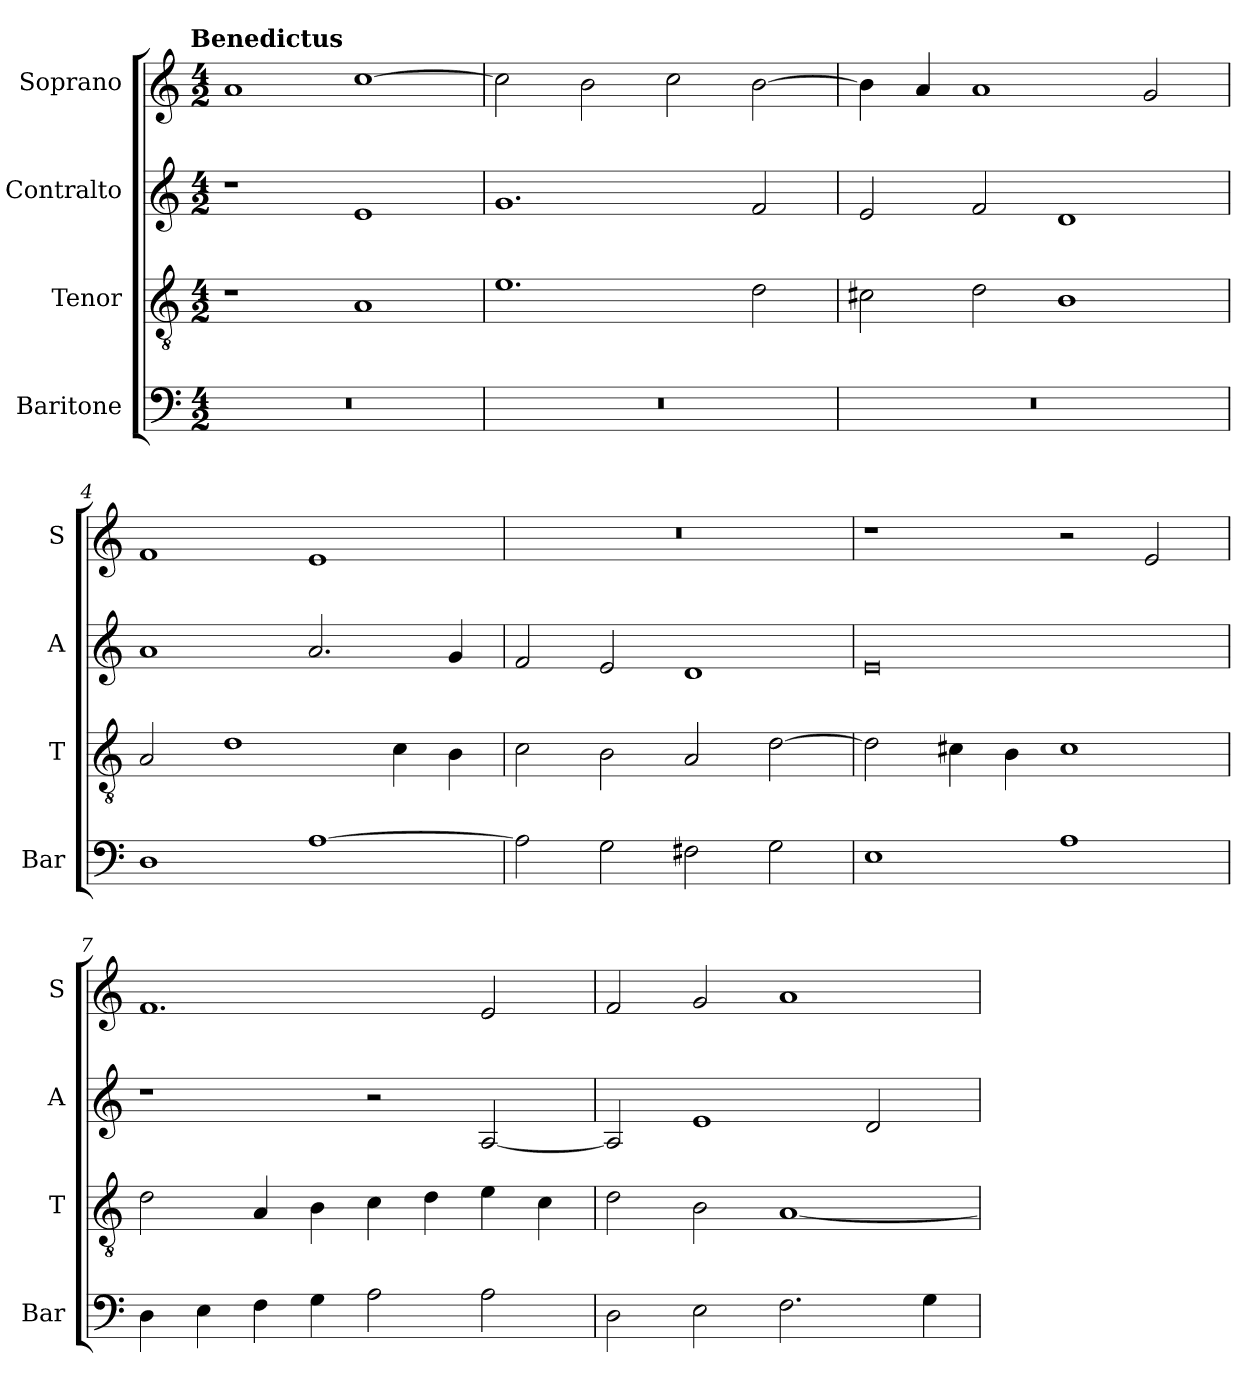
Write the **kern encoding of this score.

**kern	**kern	**kern	**kern
*part4	*part3	*part2	*part1
*staff4	*staff3	*staff2	*staff1
*I"Baritone	*I"Tenor	*I"Contralto	*I"Soprano
*I'Bar	*I'T	*I'A	*I'S
*clefF4	*clefGv2	*clefG2	*clefG2
*k[]	*k[]	*k[]	*k[]
*A:aeo	*A:aeo	*A:aeo	*A:aeo
!!LO:TX:omd:t=Benedictus
*M4/2	*M4/2	*M4/2	*M4/2
=1	=1	=1	=1
0r	1r	1r	1a
.	1A	1e	[1cc
=2	=2	=2	=2
0r	1.e	1.g	2cc]
.	.	.	2b
.	.	.	2cc
.	2d	2f	[2b
=3	=3	=3	=3
0r	2c#X	2e	4b]
.	.	.	4a
.	2d	2f	1a
.	1B	1d	.
.	.	.	2g
=4	=4	=4	=4
1D	2A	1a	1f
.	1d	.	.
[1A	.	2.a	1e
.	4c	.	.
.	4B	4g	.
=5	=5	=5	=5
2A]	2c	2f	0r
2G	2B	2e	.
2F#X	2A	1d	.
2G	[2d	.	.
=6	=6	=6	=6
1E	2d]	0e	1r
.	4c#X	.	.
.	4B	.	.
1A	1c#	.	2r
.	.	.	2e
=7	=7	=7	=7
4D	2d	1r	1.f
4E	.	.	.
4F	4A	.	.
4G	4B	.	.
2A	4c	2r	.
.	4d	.	.
2A	4e	[2A	2e
.	4c	.	.
=8	=8	=8	=8
2D	2d	2A]	2f
2E	2B	1e	2g
2.F	[1A	.	1a
.	.	2d	.
4G	.	.	.
=	=	=	=
*-	*-	*-	*-
